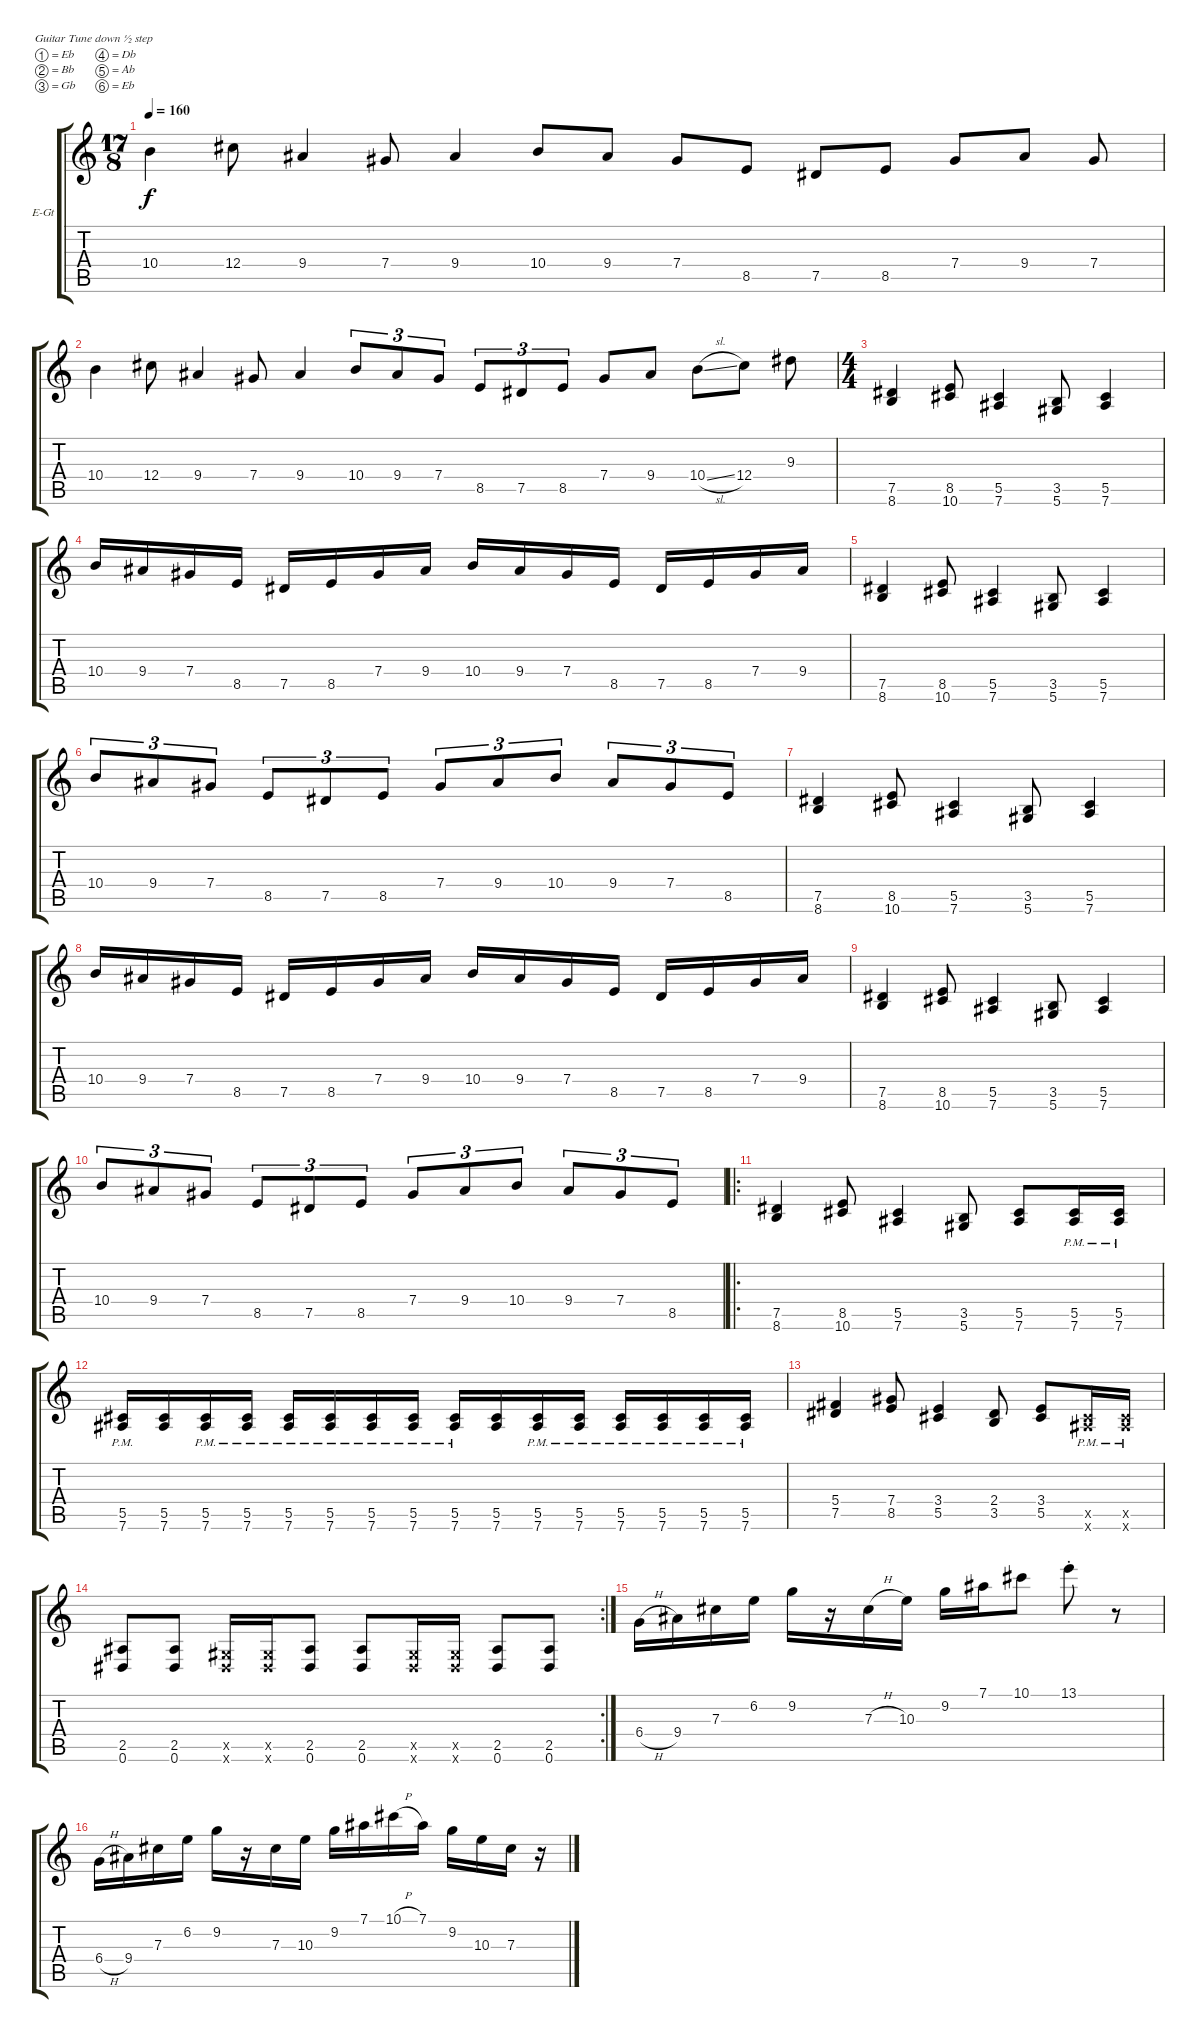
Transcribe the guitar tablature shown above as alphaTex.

\bracketExtendMode groupsimilarinstruments
\firstSystemTrackNameOrientation horizontal
\otherSystemsTrackNameOrientation horizontal
\track ("Luke Hoskin" "E-Gt") {instrument distortionguitar}
\staff {score tabs}
\tuning (Eb4 Bb3 Gb3 Db3 Ab2 Eb2)
\ts (17 8)
\tempo 160
\clef g2
\ks c
10.4.4{dy f} 12.4.8 9.4.4 7.4.8 9.4.4 10.4.8 9.4.8 7.4.8 8.5.8 7.5.8 8.5.8 7.4.8 9.4.8 7.4.8 |
10.4.4 12.4.8 9.4.4 7.4.8 9.4.4 10.4.8{tu (3 2)} 9.4.8{tu (3 2)} 7.4.8{tu (3 2)} 8.5.8{tu (3 2)} 7.5.8{tu (3 2)} 8.5.8{tu (3 2)} 7.4.8 9.4.8 10.4{sl}.8 12.4.8 9.3.8 |
\ts (4 4)
\beaming (8 2 2 2 2)
(7.5 8.6).4 (8.5 10.6).8 (5.5 7.6).4 (3.5 5.6).8 (5.5 7.6).4 |
10.4.16 9.4.16 7.4.16 8.5.16 7.5.16 8.5.16 7.4.16 9.4.16 10.4.16 9.4.16 7.4.16 8.5.16 7.5.16 8.5.16 7.4.16 9.4.16 |
(7.5 8.6).4 (8.5 10.6).8 (5.5 7.6).4 (3.5 5.6).8 (5.5 7.6).4 |
10.4.8{tu (3 2)} 9.4.8{tu (3 2)} 7.4.8{tu (3 2)} 8.5.8{tu (3 2)} 7.5.8{tu (3 2)} 8.5.8{tu (3 2)} 7.4.8{tu (3 2)} 9.4.8{tu (3 2)} 10.4.8{tu (3 2)} 9.4.8{tu (3 2)} 7.4.8{tu (3 2)} 8.5.8{tu (3 2)} |
(7.5 8.6).4 (8.5 10.6).8 (5.5 7.6).4 (3.5 5.6).8 (5.5 7.6).4 |
10.4.16 9.4.16 7.4.16 8.5.16 7.5.16 8.5.16 7.4.16 9.4.16 10.4.16 9.4.16 7.4.16 8.5.16 7.5.16 8.5.16 7.4.16 9.4.16 |
(7.5 8.6).4 (8.5 10.6).8 (5.5 7.6).4 (3.5 5.6).8 (5.5 7.6).4 |
10.4.8{tu (3 2)} 9.4.8{tu (3 2)} 7.4.8{tu (3 2)} 8.5.8{tu (3 2)} 7.5.8{tu (3 2)} 8.5.8{tu (3 2)} 7.4.8{tu (3 2)} 9.4.8{tu (3 2)} 10.4.8{tu (3 2)} 9.4.8{tu (3 2)} 7.4.8{tu (3 2)} 8.5.8{tu (3 2)} |
\ro
(7.5 8.6).4 (8.5 10.6).8 (5.5 7.6).4 (3.5 5.6).8 (5.5 7.6).8 (5.5{pm} 7.6{pm}).16 (5.5{pm} 7.6{pm}).16 |
(5.5{pm} 7.6{pm}).16 (5.5 7.6).16 (5.5{pm} 7.6{pm}).16 (5.5{pm} 7.6{pm}).16 (5.5{pm} 7.6{pm}).16 (5.5{pm} 7.6{pm}).16 (5.5{pm} 7.6{pm}).16 (5.5{pm} 7.6{pm}).16 (5.5{pm} 7.6{pm}).16 (5.5 7.6).16 (5.5{pm} 7.6{pm}).16 (5.5{pm} 7.6{pm}).16 (5.5{pm} 7.6{pm}).16 (5.5{pm} 7.6{pm}).16 (5.5{pm} 7.6{pm}).16 (5.5{pm} 7.6{pm}).16 |
(5.4 7.5).4 (7.4 8.5).8 (3.4 5.5).4 (2.4 3.5).8 (3.4 5.5).8 (5.5{pm x} 7.6{pm x}).16 (5.5{pm x} 7.6{pm x}).16 |
\rc 2
(2.5 0.6).8 (2.5 0.6).8 (0.5{x} 0.6{x}).16 (0.5{x} 0.6{x}).16 (2.5 0.6).8 (2.5 0.6).8 (0.5{x} 0.6{x}).16 (0.5{x} 0.6{x}).16 (2.5 0.6).8 (2.5 0.6).8 |
6.4{h}.16 9.4.16 7.3.16 6.2.16 9.2.16 r.16 7.3{h}.16 10.3.16 9.2.16 7.1.16 10.1.8 13.1{st}.8 r.8 |
6.4{h}.16 9.4.16 7.3.16 6.2.16 9.2.16 r.16 7.3.16 10.3.16 9.2.16 7.1.16 10.1{h}.16 7.1.16 9.2.16 10.3.16 7.3.16 r.16
